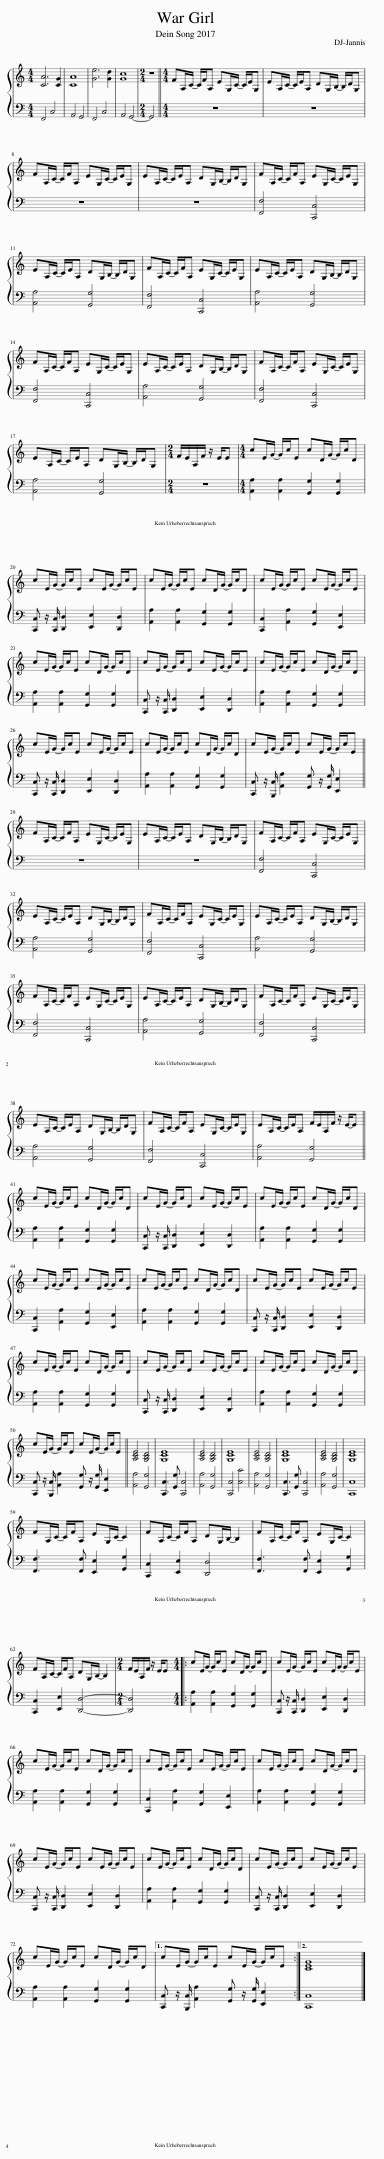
X:1
%%score { 1 | 2 }
L:1/8
M:4/4
I:linebreak $
K:C
V:1 treble
V:2 bass
V:1
 [CA]6 [CG]2 | [CA]8 | [Ge]6 [Gd]2 | [Gc]8 |[M:2/4] z4 || %5
[M:4/4] FA,/C/- C/F/A, EG,/C/- C/E/G, | EA,/C/- C/E/A, DG,/B,/- B,/D/G, |$ FA,/C/- C/F/A, EG,/C/- C/E/G, | EA,/C/- C/E/A, DG,/B,/- B,/D/G, | FA,/C/- C/F/A, EG,/C/- C/E/G, |$ %10
 EA,/C/- C/E/A, DG,/B,/- B,/D/G, | FA,/C/- C/F/A, EG,/C/- C/E/G, | EA,/C/- C/E/A, DG,/B,/- B,/D/G, |$ FA,/C/- C/F/A, EG,/C/- C/E/G, | EA,/C/- C/E/A, DG,/B,/- B,/D/G, | %15
 FA,/C/- C/F/A, EG,/C/- C/E/G, |$ EA,/C/- C/E/A, DG,/B,/- B,/D/G, |[M:2/4] F/E/A,/F/ z/ E/E |[M:4/4] cE/G/- G/c/E cD/G/- G/c/D |$ cE/G/- G/c/E cE/G/- G/c/E | %20
 cE/G/- G/c/E cD/G/- G/c/D | cE/G/- G/c/E cE/G/- G/c/E |$ cE/G/- G/c/E cD/G/- G/c/D | cE/G/- G/c/E cE/G/- G/c/E | cE/G/- G/c/E cD/G/- G/c/D |$ %25
 cE/G/- G/c/E cE/G/- G/c/E | cE/G/- G/c/E cD/G/- G/c/D | cE/G/- G/c/E cE/G/- G/c/E ||$ FA,/C/- C/F/A, EG,/C/- C/E/G, | EA,/C/- C/E/A, DG,/B,/- B,/D/G, | %30
 FA,/C/- C/F/A, EG,/C/- C/E/G, |$ EA,/C/- C/E/A, DG,/B,/- B,/D/G, | FA,/C/- C/F/A, EG,/C/- C/E/G, | EA,/C/- C/E/A, DG,/B,/- B,/D/G, |$ FA,/C/- C/F/A, EG,/C/- C/E/G, | %35
 EA,/C/- C/E/A, DG,/B,/- B,/D/G, | FA,/C/- C/F/A, EG,/C/- C/E/G, |$ EA,/C/- C/E/A, DG,/B,/- B,/D/G, | FA,/C/- C/F/A, EG,/C/- C/E/G, | EA,/C/- C/E/A, F/E/A,/F/ z/ E/-E ||$ %40
 cE/G/- G/c/E cD/G/- G/c/D | cE/G/- G/c/E cE/G/- G/c/E | cE/G/- G/c/E cD/G/- G/c/D |$ cE/G/- G/c/E cE/G/- G/c/E | cE/G/- G/c/E cD/G/- G/c/D | %45
 cE/G/- G/c/E cE/G/- G/c/E |$ cE/G/- G/c/E cD/G/- G/c/D | cE/G/- G/c/E cE/G/- G/c/E | cE/G/- G/c/E cD/G/- G/c/D |$ cE/G/- G/c/E cE/G/- G/c/E || %50
 [A,CE]4 [G,B,D]4 | [G,CE]8 | [A,CE]4 [G,B,D]4 | [G,CE]8 | [A,CE]4 [G,B,D]4 | %55
 [G,CE]8 | [A,CE]4 [G,B,D]4 | [G,CE]8 |$ FA,/C/- C/F/A, EG,/C/- C2 | FA,/C/- C/F/A, DG,/B,/- B,2 | %60
 FA,/C/- C/F/A, EG,/C/- C2 |$ FA,/C/- C/F/A, DG,/B,/- B,2 |[M:2/4] F/E/A,/F/ z/ E/E |:[M:4/4] cE/G/- G/c/E cD/G/- G/c/D | cE/G/- G/c/E cE/G/- G/c/E |$ %65
 cE/G/- G/c/E cD/G/- G/c/D | cE/G/- G/c/E cE/G/- G/c/E | cE/G/- G/c/E cD/G/- G/c/D |$ cE/G/- G/c/E cE/G/- G/c/E | cE/G/- G/c/E cD/G/- G/c/D | %70
 cE/G/- G/c/E cE/G/- G/c/E |$ cE/G/- G/c/E cD/G/- G/c/D |1 cE/G/- G/c/E cE/G/- G/c/E :|2 [CEG]8 |] %74
V:2
 F,,4 C,4 | A,,4 G,,4 | F,,4 C,4 | A,,4 G,,4- |[M:2/4] G,,4 || %5
[M:4/4] z8 | z8 |$ z8 | z8 | [F,,F,]4 [C,,C,]4 |$ %10
 [A,,A,]4 [G,,G,]4 | [F,,F,]4 [C,,C,]4 | [A,,A,]4 [G,,G,]4 |$ [F,,F,]4 [C,,C,]4 | [A,,A,]4 [G,,G,]4 | %15
 [F,,F,]4 [C,,C,]4 |$ [A,,A,]4 [G,,G,]4 |[M:2/4] z4 |[M:4/4] [A,,A,]2 [A,,A,]2 [G,,G,]2 [G,,G,]2 |$ [C,,C,] z/ [C,,C,]/ [D,,D,]2 [E,,E,]2 [D,,D,]2 | %20
 [A,,A,]2 [A,,A,]2 [G,,G,]2 [G,,G,]2 | [C,,C,]2 [A,,A,]2 [G,,G,]2 [E,,E,]2 |$ [A,,A,]2 [A,,A,]2 [G,,G,]2 [G,,G,]2 | [C,,C,] z/ [C,,C,]/ [D,,D,]2 [E,,E,]2 [D,,D,]2 | [A,,A,]2 [A,,A,]2 [G,,G,]2 [G,,G,]2 |$ %25
 [C,,C,] z/ [C,,C,]/ [D,,D,]2 [E,,E,]2 [D,,D,]2 | [A,,A,]2 [A,,A,]2 [G,,G,]2 [G,,G,]2 | [C,,C,] z/ [B,,,C,]/ [A,,A,]2 [G,,G,] z/ [G,,G,]/ [E,,E,]2 ||$ z8 | z8 | %30
 [F,,F,]4 [C,,C,]4 |$ [A,,A,]4 [G,,G,]4 | [F,,F,]4 [C,,C,]4 | [A,,A,]4 [G,,G,]4 |$ [F,,F,]4 [C,,C,]4 | %35
 [A,,A,]4 [G,,G,]4 | [F,,F,]4 [C,,C,]4 |$ [A,,A,]4 [G,,G,]4 | [F,,F,]4 [C,,C,]4 | [A,,A,]4 [G,,G,]4 ||$ %40
 [A,,A,]2 [A,,A,]2 [G,,G,]2 [G,,G,]2 | [C,,C,] z/ [C,,C,]/ [D,,D,]2 [E,,E,]2 [D,,D,]2 | [A,,A,]2 [A,,A,]2 [G,,G,]2 [G,,G,]2 |$ [C,,C,]2 [A,,A,]2 [G,,G,]2 [E,,E,]2 | [A,,A,]2 [A,,A,]2 [G,,G,]2 [G,,G,]2 | %45
 [C,,C,] z/ [C,,C,]/ [D,,D,]2 [E,,E,]2 [D,,D,]2 |$ [A,,A,]2 [A,,A,]2 [G,,G,]2 [G,,G,]2 | [C,,C,] z/ [C,,C,]/ [D,,D,]2 [E,,E,]2 [D,,D,]2 | [A,,A,]2 [A,,A,]2 [G,,G,]2 [G,,G,]2 |$ [C,,C,] z/ [B,,,C,]/ [A,,A,]2 [G,,G,] z/ [G,,G,]/ [E,,E,]2 || %50
 [A,,A,]4 [G,,G,]4 | [C,,C,]3 [G,,G,] [C,,C,]4 | [A,,A,]4 [G,,G,]4 | [C,,C,]4 [C,C]4 | [A,,A,]4 [G,,G,]4 | %55
 [C,,C,]3 [G,,G,] [C,,C,]4 | [A,,A,]4 [G,,G,]4 | [C,,C,]8 |$ [F,,F,]3 [F,,F,] [E,,E,]2 [G,,G,]2 | [C,,C,]2 [E,,E,]2 [D,,D,]4 | %60
 [F,,F,]3 [F,,F,] [E,,E,]2 [G,,G,]2 |$ [C,,C,]2 [E,,E,]2 [D,,D,]4- |[M:2/4] [D,,D,]4 |:[M:4/4] [A,,A,]2 [A,,A,]2 [G,,G,]2 [G,,G,]2 | [C,,C,] z/ [C,,C,]/ [D,,D,]2 [E,,E,]2 [D,,D,]2 |$ %65
 [A,,A,]2 [A,,A,]2 [G,,G,]2 [G,,G,]2 | [C,,C,]2 [A,,A,]2 [G,,G,]2 [E,,E,]2 | [A,,A,]2 [A,,A,]2 [G,,G,]2 [G,,G,]2 |$ [C,,C,] z/ [C,,C,]/ [D,,D,]2 [E,,E,]2 [D,,D,]2 | [A,,A,]2 [A,,A,]2 [G,,G,]2 [G,,G,]2 | %70
 [C,,C,] z/ [C,,C,]/ [D,,D,]2 [E,,E,]2 [D,,D,]2 |$ [A,,A,]2 [A,,A,]2 [G,,G,]2 [G,,G,]2 |1 [C,,C,] z/ [B,,,C,]/ [A,,A,]2 [G,,G,] z/ [G,,G,]/ [E,,E,]2 :|2 [C,,C,]8 |] %74
